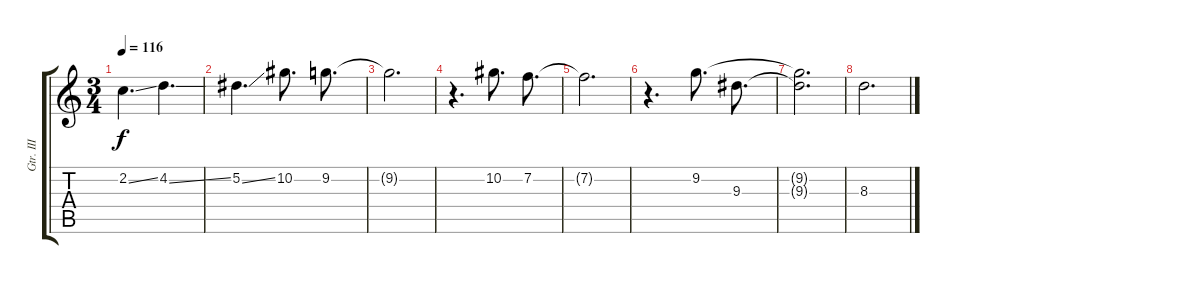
\track ("Gtr. III" "Gtr. III") {instrument electricguitarjazz}
\staff {score tabs}
\tuning (Eb4 Bb3 Gb3 Db3 Ab2 Eb2) {hide}
\ts (3 4)
\tempo 116
\clef g2
\ks c
2.2{ss}.4{d dy f} 4.2{ss}.4{d} |
5.2{ss}.4{d} 10.2.8{d} 9.2.8{d} |
9.2{t}.2{d} |
r.4{d} 10.2.8{d} 7.2.8{d} |
7.2{t}.2{d} |
r.4{d} 9.2.8{d} 9.3.8{d} |
(9.2{t} 9.3{t}).2{d} |
8.3.2{d}
